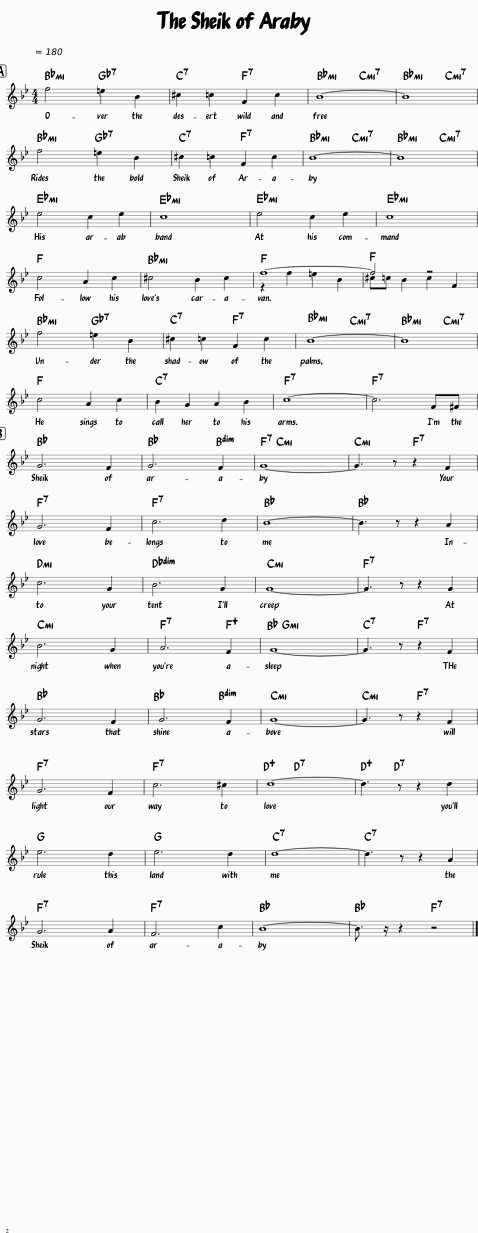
X:1
%%score ( 1 2 )
L:1/8
M:4/4
I:linebreak $
K:Bb
V:1 treble
V:2 treble
V:1
 f4 =e2 B2 | ^c2 =c2 F2 c2 | B8- | B8 |$ f4 =e2 B2 | %5
 ^c2 =c2 F2 c2 | B8- | B8 |$ e4 c2 e2 | c8 | %10
 e4 c2 e2 | c8 |$ c4 A2 c2 | ^c4 B2 c2 | f8- | %15
 f4 z4 |$ f4 =e2 B2 | ^c2 =c2 F2 c2 | B8- | B8 |$ %20
 c4 A2 c2 | B2 G2 A2 B2 | c8- | c6 F^F |$ G6 F2 | %25
 G6 F2 | G8- | G3 z z2 F2 |$ G6 F2 | c6 d2 | %30
 B8- | B3 z z2 A2 |$ c6 G2 | B6 G2 | G8- | %35
 G3 z z2 G2 |$ B6 G2 | A6 F2 | G8- | G3 z z2 F2 |$ %40
 G6 F2 | G6 F2 | G8- | G3 z z2 F2 |$ G6 F2 | %45
 c6 ^c2 | d8- | d3 z z2 d2 |$ e6 d2 | e6 d2 | %50
 d8- | d3 z z2 A2 |$ G6 A2 | F6 c2 | B8- | %55
 B3/2 z/ z2 z4 |] %56
V:2
 x8 | x8 | x8 | x8 |$ x8 | %5
 x8 | x8 | x8 |$ x8 | x8 | %10
 x8 | x8 |$ x8 | x8 | z2 f2 =e2 B2 | %15
 ^c=c B2 c2 F2 |$ x8 | x8 | x8 | x8 |$ %20
 x8 | x8 | x8 | x8 |$ x8 | %25
 x8 | x8 | x8 |$ x8 | x8 | %30
 x8 | x8 |$ x8 | x8 | x8 | %35
 x8 |$ x8 | x8 | x8 | x8 |$ %40
 x8 | x8 | x8 | x8 |$ x8 | %45
 x8 | x8 | x8 |$ x8 | x8 | %50
 x8 | x8 |$ x8 | x8 | x8 | %55
 x8 |] %56
